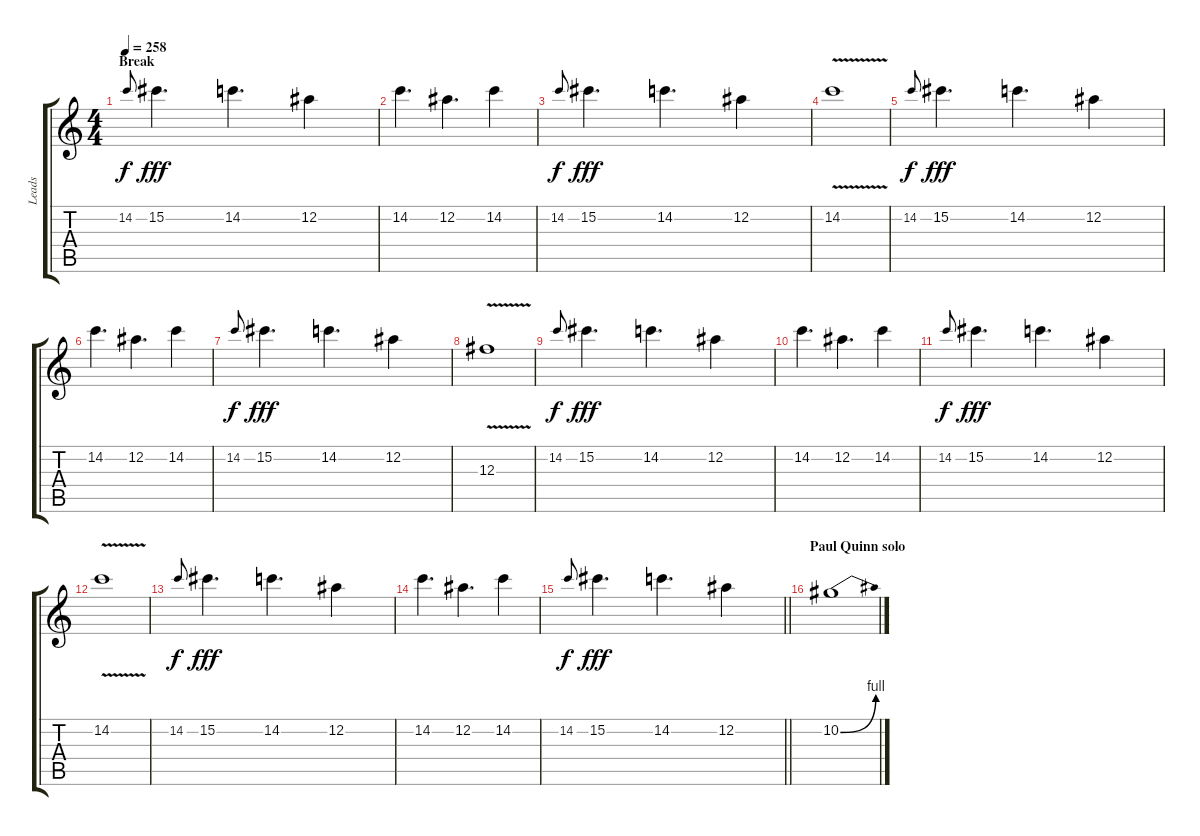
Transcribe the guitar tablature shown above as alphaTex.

\track ("Leads" "Leads") {instrument distortionguitar}
\staff {score tabs}
\tuning (Eb4 Bb3 Gb3 Db3 Ab2 Eb2) {hide}
\ts (4 4)
\section ("" "Break")
\tempo 258
\clef g2
\ks c
14.2.8{gr onbeat dy f} 15.2.4{d dy fff volume 6} 14.2.4{d} 12.2.4 |
14.2.4{d} 12.2.4{d} 14.2.4 |
14.2.8{gr onbeat dy f} 15.2.4{d dy fff} 14.2.4{d} 12.2.4 |
14.2{v}.1 |
14.2.8{gr onbeat dy f} 15.2.4{d dy fff} 14.2.4{d} 12.2.4 |
14.2.4{d} 12.2.4{d} 14.2.4 |
14.2.8{gr onbeat dy f} 15.2.4{d dy fff} 14.2.4{d} 12.2.4 |
12.3{v}.1 |
14.2.8{gr onbeat dy f} 15.2.4{d dy fff} 14.2.4{d} 12.2.4 |
14.2.4{d} 12.2.4{d} 14.2.4 |
14.2.8{gr onbeat dy f} 15.2.4{d dy fff} 14.2.4{d} 12.2.4 |
14.2{v}.1 |
14.2.8{gr onbeat dy f} 15.2.4{d dy fff} 14.2.4{d} 12.2.4 |
14.2.4{d} 12.2.4{d} 14.2.4 |
\barLineRight lightlight
14.2.8{gr onbeat dy f} 15.2.4{d dy fff} 14.2.4{d} 12.2.4 |
\section ("" "Paul Quinn solo")
10.2{be (bend 0 0 60 4)}.1{volume 16}
